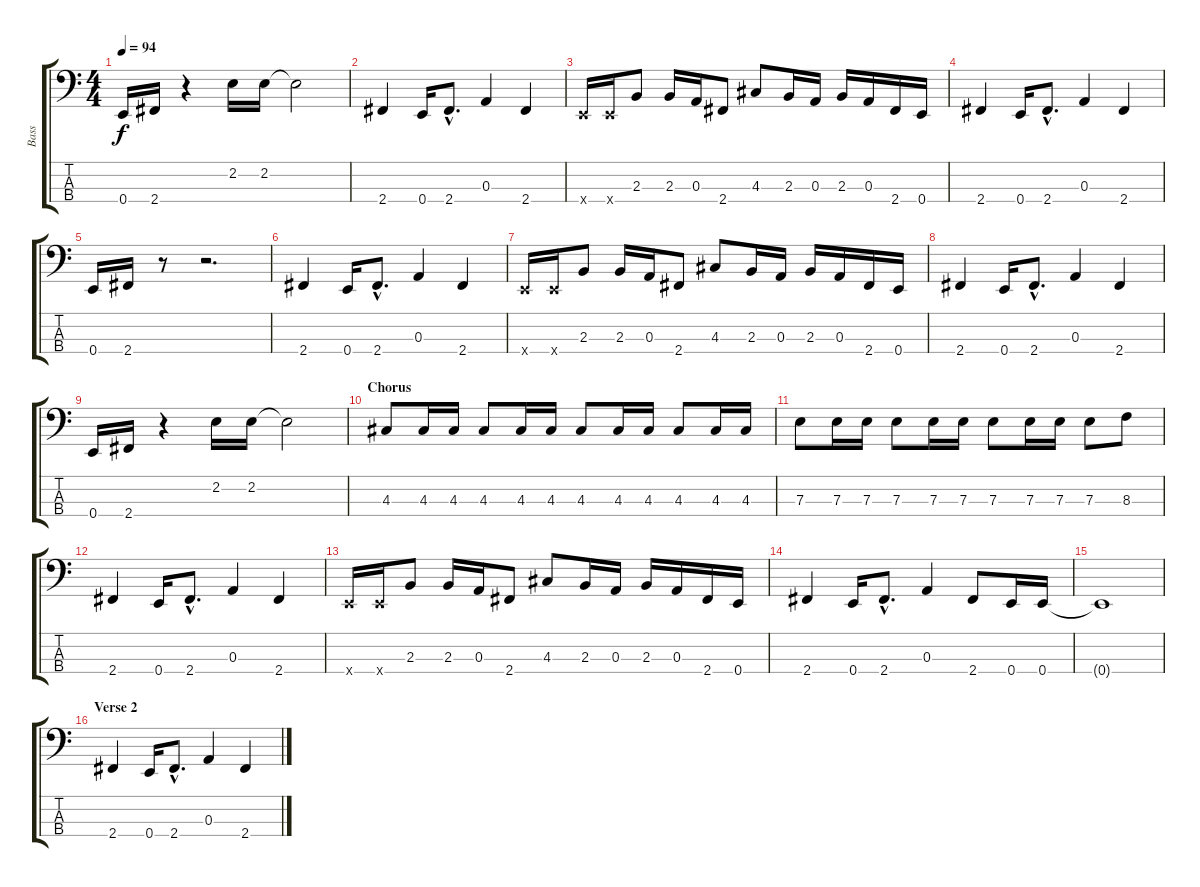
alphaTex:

\track ("Bass" "Bass") {instrument electricbasspick}
\staff {score tabs}
\tuning (G2 D2 A1 E1) {hide}
\ts (4 4)
\tempo 94
\clef f4
\ks c
0.4.16{dy f} 2.4.16 r.4 2.2.16 2.2.16 2.2{t}.2 |
2.4.4 0.4.16 2.4{hac}.8{d} 0.3.4 2.4.4 |
0.4{x}.16 0.4{x}.16 2.3.8 2.3.16 0.3.16 2.4.8 4.3.8 2.3.16 0.3.16 2.3.16 0.3.16 2.4.16 0.4.16 |
2.4.4 0.4.16 2.4{hac}.8{d} 0.3.4 2.4.4 |
0.4.16 2.4.16 r.8 r.2{d} |
2.4.4 0.4.16 2.4{hac}.8{d} 0.3.4 2.4.4 |
0.4{x}.16 0.4{x}.16 2.3.8 2.3.16 0.3.16 2.4.8 4.3.8 2.3.16 0.3.16 2.3.16 0.3.16 2.4.16 0.4.16 |
2.4.4 0.4.16 2.4{hac}.8{d} 0.3.4 2.4.4 |
0.4.16 2.4.16 r.4 2.2.16 2.2.16 2.2{t}.2 |
\section ("" "Chorus")
4.3.8 4.3.16 4.3.16 4.3.8 4.3.16 4.3.16 4.3.8 4.3.16 4.3.16 4.3.8 4.3.16 4.3.16 |
7.3.8 7.3.16 7.3.16 7.3.8 7.3.16 7.3.16 7.3.8 7.3.16 7.3.16 7.3.8 8.3.8 |
2.4.4 0.4.16 2.4{hac}.8{d} 0.3.4 2.4.4 |
0.4{x}.16 0.4{x}.16 2.3.8 2.3.16 0.3.16 2.4.8 4.3.8 2.3.16 0.3.16 2.3.16 0.3.16 2.4.16 0.4.16 |
2.4.4 0.4.16 2.4{hac}.8{d} 0.3.4 2.4.8 0.4.16 0.4.16 |
0.4{t}.1 |
\section ("" "Verse 2")
2.4.4 0.4.16 2.4{hac}.8{d} 0.3.4 2.4.4
